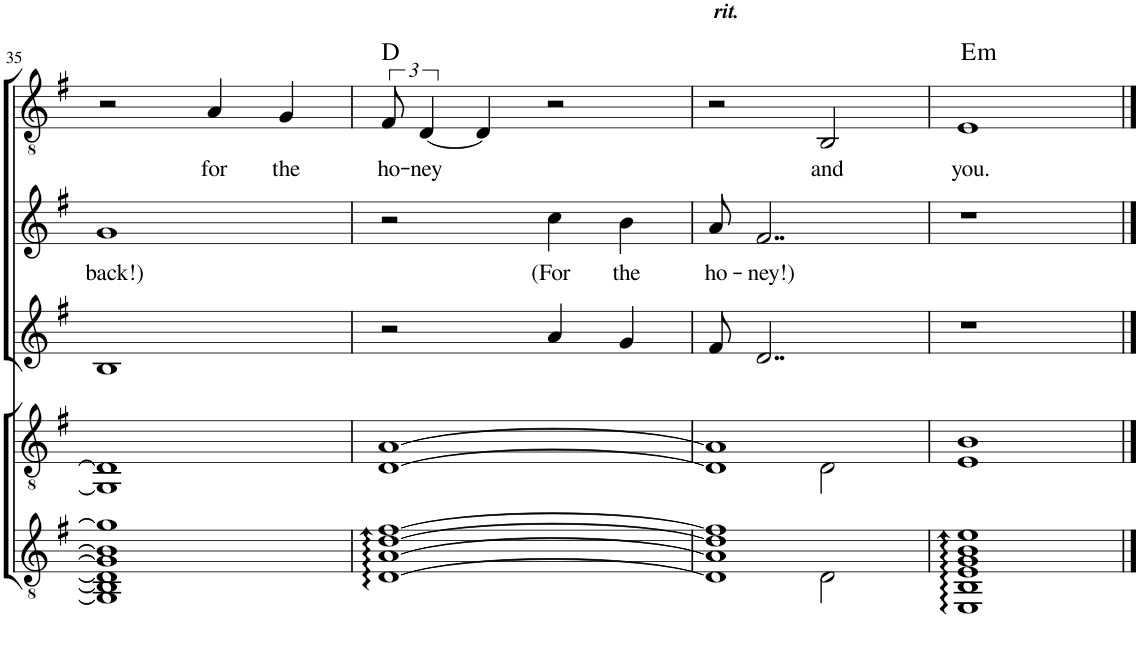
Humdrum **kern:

**kern	**kern	**kern	**kern	**text	**kern	**text	**harte
*part5	*part4	*part3	*part2	*part2	*part1	*part1	*part1
*staff5	*staff4	*staff3	*staff2	*staff2	*staff1	*staff1	*
*I"Гитара	*I"Электрогитара	*I"Альт	*I"Сопрано	*	*I"Соло тенор	*	*
!!LO:PB:g=z
*clefGv2	*clefGv2	*clefG2	*clefG2	*	*clefGv2	*	*
*	*	*	*Trd1c2	*	*Trd8c14	*	*
*k[f#]	*k[f#]	*k[f#]	*k[f#]	*	*k[f#]	*	*
*M4/4	*M4/4	*M4/4	*M4/4	*	*M4/4	*	*
=35	=35	=35	=35	=35	=35	=35	=35
!	!	!	!	!LO:LY:b	!	!	!
1GG] 1BB] 1D] 1G] 1B] 1g]	1GG] 1D]	1B	1g	back!)	2r	.	.
!	!	!	!	!	!	!LO:LY:b	!
.	.	.	.	.	4A/	for	.
!	!	!	!	!	!	!LO:LY:b	!
.	.	.	.	.	4G/	the	.
=36	=36	=36	=36	=36	=36	=36	=36
!	!	!	!	!	!	!LO:LY:b	!
[1D [1A [1d [1f#	[1D [1A	2r	2r	.	12F#/	ho-	D:maj
!	!	!	!	!	!	!LO:LY:b	!
.	.	.	.	.	[6D/	-ney	.
.	.	.	.	.	4D/]	.	.
!	!	!	!	!LO:LY:b	!	!	!
.	.	4a/	4cc\	(For	2r	.	.
!	!	!	!	!LO:LY:b	!	!	!
.	.	4g/	4b\	the	.	.	.
=37	=37	=37	=37	=37	=37	=37	=37
*^	*^	*	*	*	*	*	*
!	!	!	!	!	!	!	!LO:TX:a:Bi:t=rit.	!	!
!	!	!	!	!	!	!LO:LY:b	!	!	!
1D] 1A] 1d] 1f#]	2ryy	1D] 1A]	2ryy	8f#/	8a/	ho-	2r	.	.
!	!	!	!	!	!	!LO:LY:b	!	!	!
.	.	.	.	2..d/	2..f#/	-ney!)	.	.	.
!	!	!	!	!	!	!	!	!LO:LY:b	!
.	2D\	.	2D\	.	.	.	2BB/	and	.
=38	=38	=38	=38	=38	=38	=38	=38	=38	=38
!	!	!	!	!	!	!	!	!LO:LY:b	!LO:H:kt=m
*v	*v	*	*	*	*	*	*	*	*
*	*v	*v	*	*	*	*	*	*
1EE 1BB 1E 1G 1B 1e	1E 1B	1r	1r	.	1E	you.	E:min
==	==	==	==	==	==	==	==
*-	*-	*-	*-	*-	*-	*-	*-
